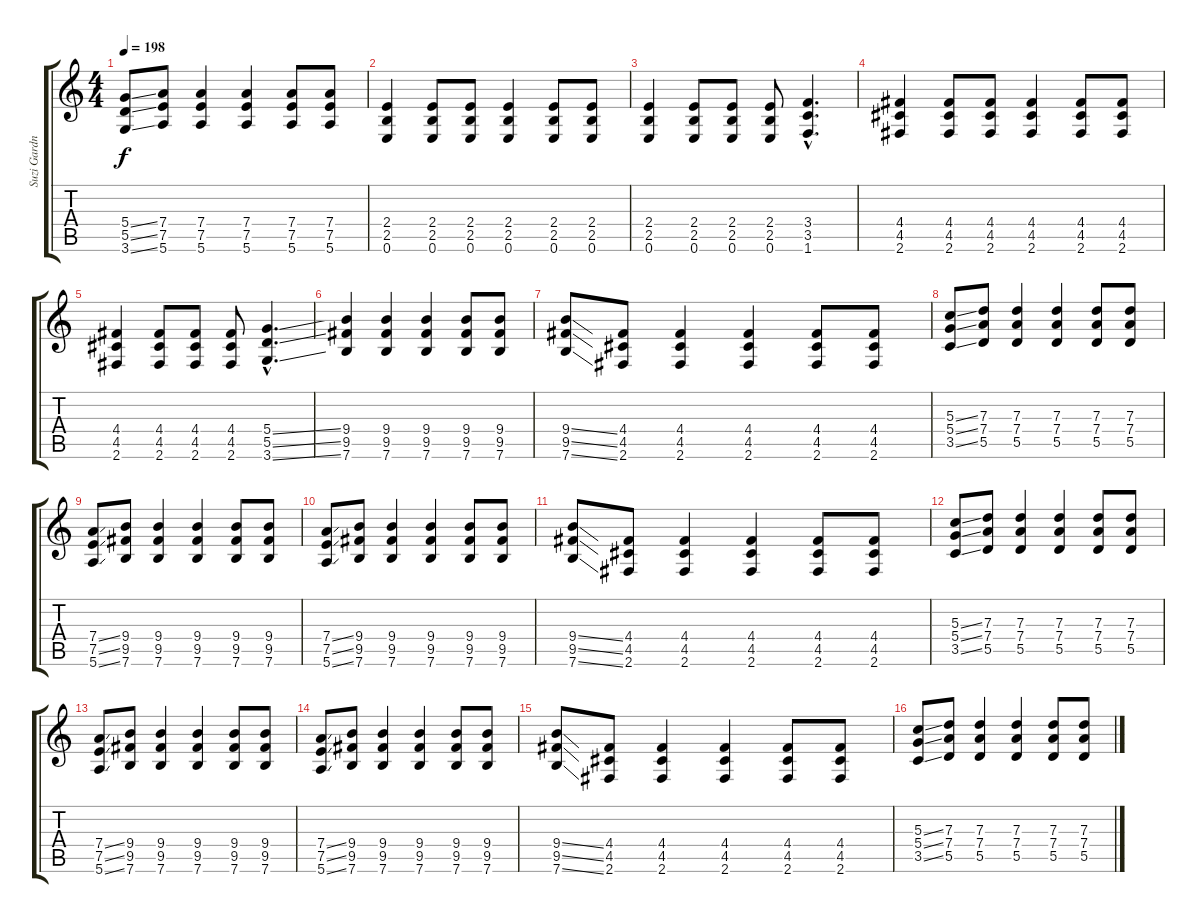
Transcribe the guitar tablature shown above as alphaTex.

\track ("Suzi Gardner" "Suzi Gardn") {instrument distortionguitar}
\staff {score tabs}
\tuning (E4 B3 G3 D3 A2 E2) {hide}
\ts (4 4)
\tempo 198
\clef g2
\ks c
(5.4{ss} 5.5{ss} 3.6{ss}).8{dy f} (7.4 7.5 5.6).8 (7.4 7.5 5.6).4 (7.4 7.5 5.6).4 (7.4 7.5 5.6).8 (7.4 7.5 5.6).8 |
(2.4 2.5 0.6).4 (2.4 2.5 0.6).8 (2.4 2.5 0.6).8 (2.4 2.5 0.6).4 (2.4 2.5 0.6).8 (2.4 2.5 0.6).8 |
(2.4 2.5 0.6).4 (2.4 2.5 0.6).8 (2.4 2.5 0.6).8 (2.4 2.5 0.6).8 (3.4{hac} 3.5{hac} 1.6{hac}).4{d} |
(4.4 4.5 2.6).4 (4.4 4.5 2.6).8 (4.4 4.5 2.6).8 (4.4 4.5 2.6).4 (4.4 4.5 2.6).8 (4.4 4.5 2.6).8 |
(4.4 4.5 2.6).4 (4.4 4.5 2.6).8 (4.4 4.5 2.6).8 (4.4 4.5 2.6).8 (5.4{ss hac} 5.5{ss hac} 3.6{ss hac}).4{d} |
(9.4 9.5 7.6).4 (9.4 9.5 7.6).4 (9.4 9.5 7.6).4 (9.4 9.5 7.6).8 (9.4 9.5 7.6).8 |
(9.4{ss} 9.5{ss} 7.6{ss}).8 (4.4 4.5 2.6).8 (4.4 4.5 2.6).4 (4.4 4.5 2.6).4 (4.4 4.5 2.6).8 (4.4 4.5 2.6).8 |
(5.3{ss} 5.4{ss} 3.5{ss}).8 (7.3 7.4 5.5).8 (7.3 7.4 5.5).4 (7.3 7.4 5.5).4 (7.3 7.4 5.5).8 (7.3 7.4 5.5).8 |
(7.4{ss} 7.5{ss} 5.6{ss}).8 (9.4 9.5 7.6).8 (9.4 9.5 7.6).4 (9.4 9.5 7.6).4 (9.4 9.5 7.6).8 (9.4 9.5 7.6).8 |
(7.4{ss} 7.5{ss} 5.6{ss}).8 (9.4 9.5 7.6).8 (9.4 9.5 7.6).4 (9.4 9.5 7.6).4 (9.4 9.5 7.6).8 (9.4 9.5 7.6).8 |
(9.4{ss} 9.5{ss} 7.6{ss}).8 (4.4 4.5 2.6).8 (4.4 4.5 2.6).4 (4.4 4.5 2.6).4 (4.4 4.5 2.6).8 (4.4 4.5 2.6).8 |
(5.3{ss} 5.4{ss} 3.5{ss}).8 (7.3 7.4 5.5).8 (7.3 7.4 5.5).4 (7.3 7.4 5.5).4 (7.3 7.4 5.5).8 (7.3 7.4 5.5).8 |
(7.4{ss} 7.5{ss} 5.6{ss}).8 (9.4 9.5 7.6).8 (9.4 9.5 7.6).4 (9.4 9.5 7.6).4 (9.4 9.5 7.6).8 (9.4 9.5 7.6).8 |
(7.4{ss} 7.5{ss} 5.6{ss}).8 (9.4 9.5 7.6).8 (9.4 9.5 7.6).4 (9.4 9.5 7.6).4 (9.4 9.5 7.6).8 (9.4 9.5 7.6).8 |
(9.4{ss} 9.5{ss} 7.6{ss}).8 (4.4 4.5 2.6).8 (4.4 4.5 2.6).4 (4.4 4.5 2.6).4 (4.4 4.5 2.6).8 (4.4 4.5 2.6).8 |
(5.3{ss} 5.4{ss} 3.5{ss}).8 (7.3 7.4 5.5).8 (7.3 7.4 5.5).4 (7.3 7.4 5.5).4 (7.3 7.4 5.5).8 (7.3 7.4 5.5).8
